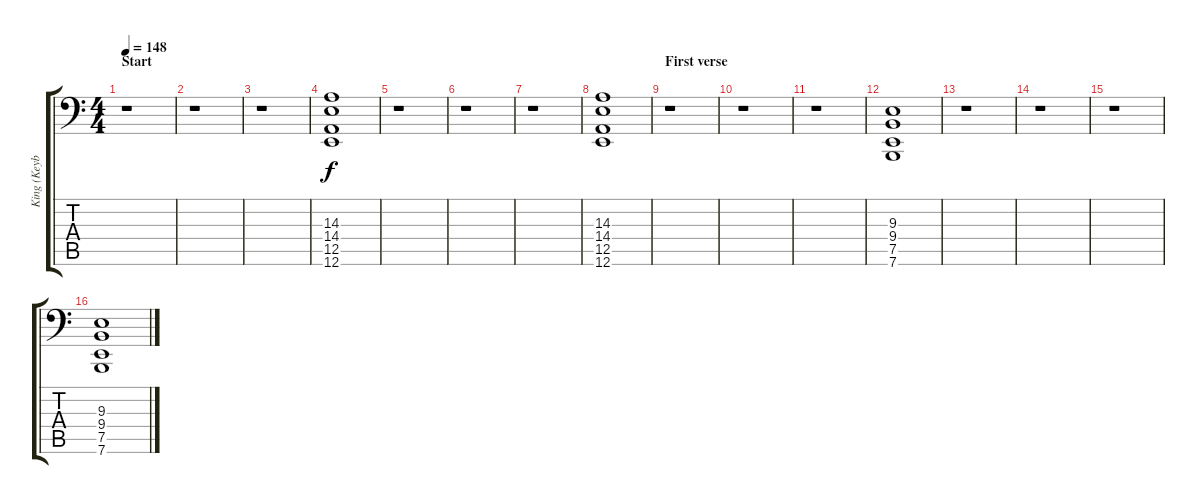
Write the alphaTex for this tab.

\track ("King (KeybLow)" "King (Keyb") {instrument churchorgan}
\staff {score tabs}
\tuning (E3 B2 G2 D2 A1 E1) {hide}
\ts (4 4)
\section ("" "Start")
\tempo 148
\clef f4
\ks c
r.1{dy f instrument churchorgan} |
r.1 |
r.1 |
(14.3 14.4 12.5 12.6).1 |
r.1 |
r.1 |
r.1 |
(14.3 14.4 12.5 12.6).1 |
\section ("" "First verse")
r.1 |
r.1 |
r.1 |
(9.3 9.4 7.5 7.6).1 |
r.1 |
r.1 |
r.1 |
(9.3 9.4 7.5 7.6).1
